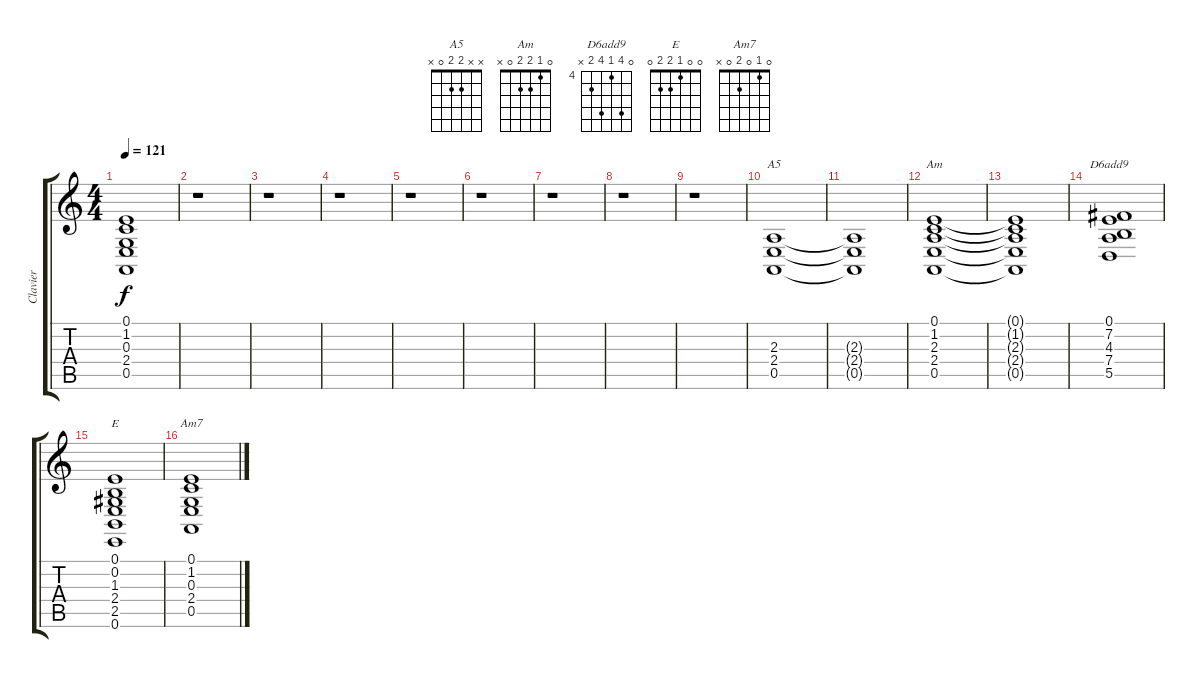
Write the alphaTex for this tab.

\track ("Clavier" "Clavier") {instrument synthstrings2}
\staff {score tabs}
\tuning (E4 B3 G3 D3 A2 E2) {hide}
\chord ("A5" x x 2 2 0 x)
\chord ("Am" 0 1 2 2 0 x)
\chord ("D6add9" 0 7 4 7 5 x) {firstfret 4}
\chord ("E" 0 0 1 2 2 0)
\chord ("Am7" 0 1 0 2 0 x)
\ts (4 4)
\tempo 121
\clef g2
\ks c
(0.1{t} 1.2{t} 0.3{t} 2.4{t} 0.5{t}).1{dy f} |
r.1 |
r.1 |
r.1 |
r.1 |
r.1 |
r.1 |
r.1 |
r.1 |
(2.3 2.4 0.5).1{ch "A5"} |
(2.3{t} 2.4{t} 0.5{t}).1 |
(0.1 1.2 2.3 2.4 0.5).1{ch "Am"} |
(0.1{t} 1.2{t} 2.3{t} 2.4{t} 0.5{t}).1 |
(0.1 7.2 4.3 7.4 5.5).1{ch "D6add9"} |
(0.1 0.2 1.3 2.4 2.5 0.6).1{ch "E"} |
(0.1 1.2 0.3 2.4 0.5).1{ch "Am7"}
